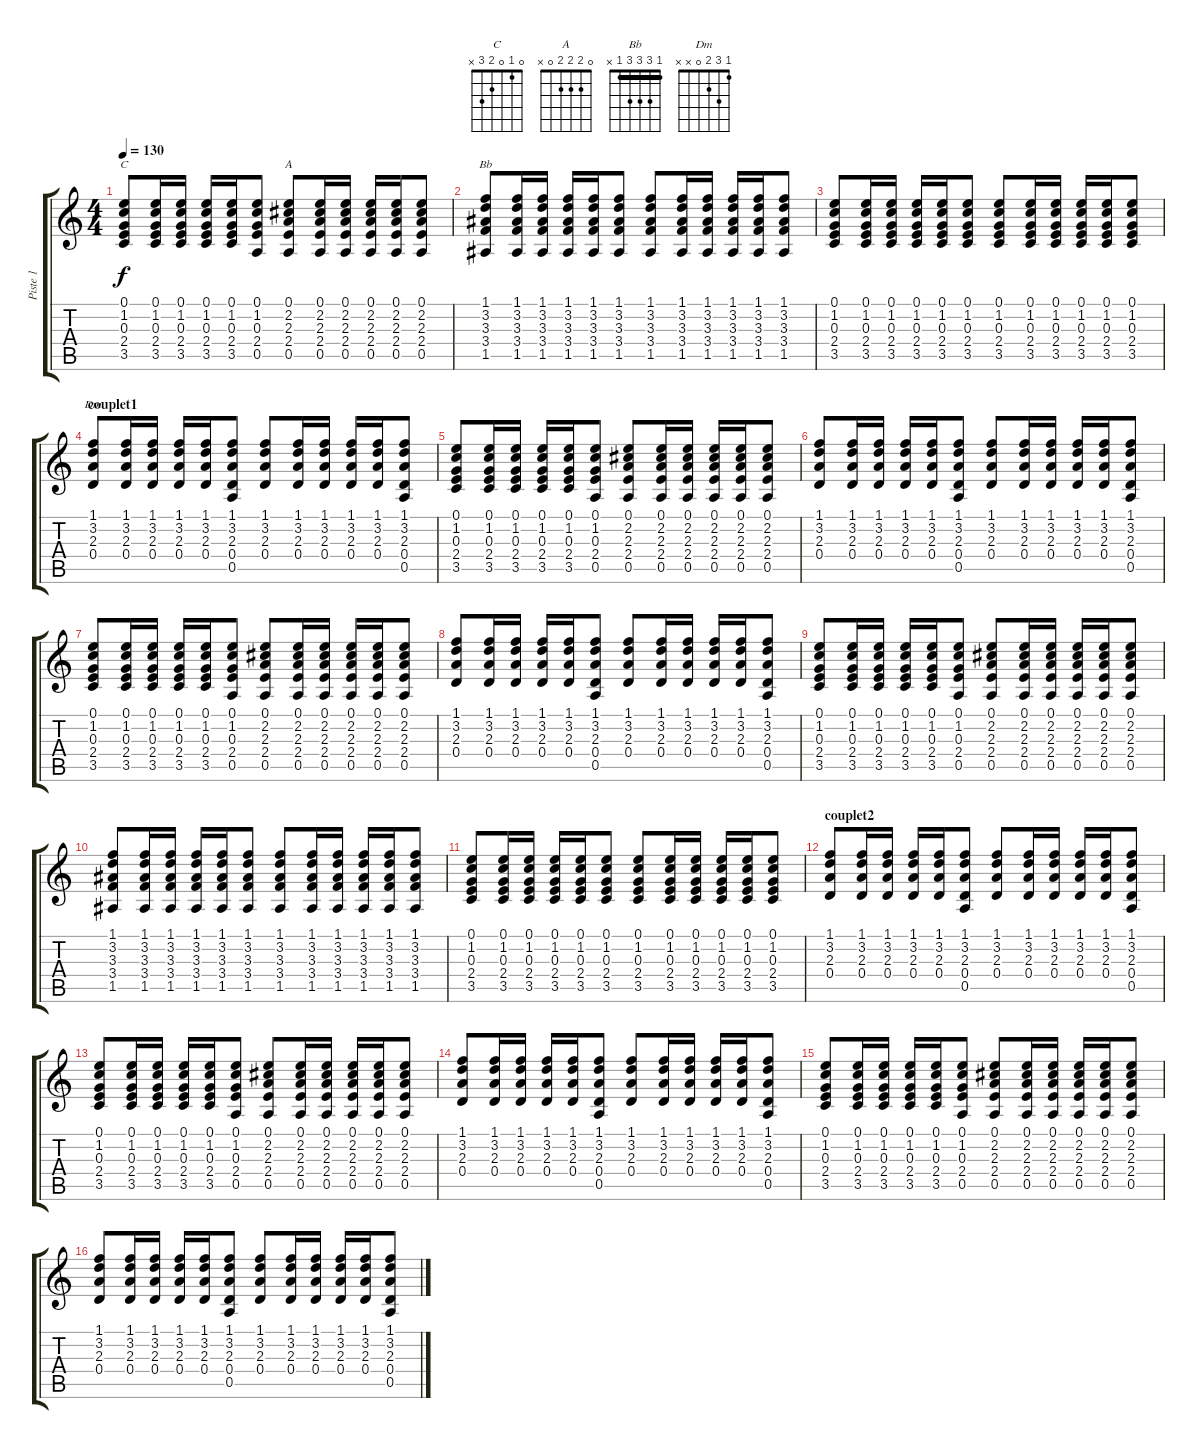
\track ("Piste 1" "Piste 1") {instrument electricguitarclean}
\staff {score tabs}
\tuning (E4 B3 G3 D3 A2 E2) {hide}
\chord ("C" 0 1 0 2 3 x)
\chord ("A" 0 2 2 2 0 x)
\chord ("Bb" 1 3 3 3 1 x) {barre 1}
\chord ("Dm" 1 3 2 0 x x)
\ts (4 4)
\tempo 130
\clef g2
\ks c
(0.1 1.2 0.3 2.4 3.5).8{ch "C" dy f} (0.1 1.2 0.3 2.4 3.5).16 (0.1 1.2 0.3 2.4 3.5).16 (0.1 1.2 0.3 2.4 3.5).16 (0.1 1.2 0.3 2.4 3.5).16 (0.1 1.2 0.3 2.4 0.5).8 (0.1 2.2 2.3 2.4 0.5).8{ch "A"} (0.1 2.2 2.3 2.4 0.5).16 (0.1 2.2 2.3 2.4 0.5).16 (0.1 2.2 2.3 2.4 0.5).16 (0.1 2.2 2.3 2.4 0.5).16 (0.1 2.2 2.3 2.4 0.5).8 |
(1.1 3.2 3.3 3.4 1.5).8{ch "Bb"} (1.1 3.2 3.3 3.4 1.5).16 (1.1 3.2 3.3 3.4 1.5).16 (1.1 3.2 3.3 3.4 1.5).16 (1.1 3.2 3.3 3.4 1.5).16 (1.1 3.2 3.3 3.4 1.5).8 (1.1 3.2 3.3 3.4 1.5).8 (1.1 3.2 3.3 3.4 1.5).16 (1.1 3.2 3.3 3.4 1.5).16 (1.1 3.2 3.3 3.4 1.5).16 (1.1 3.2 3.3 3.4 1.5).16 (1.1 3.2 3.3 3.4 1.5).8 |
(0.1 1.2 0.3 2.4 3.5).8 (0.1 1.2 0.3 2.4 3.5).16 (0.1 1.2 0.3 2.4 3.5).16 (0.1 1.2 0.3 2.4 3.5).16 (0.1 1.2 0.3 2.4 3.5).16 (0.1 1.2 0.3 2.4 3.5).8 (0.1 1.2 0.3 2.4 3.5).8 (0.1 1.2 0.3 2.4 3.5).16 (0.1 1.2 0.3 2.4 3.5).16 (0.1 1.2 0.3 2.4 3.5).16 (0.1 1.2 0.3 2.4 3.5).16 (0.1 1.2 0.3 2.4 3.5).8 |
\section ("" "couplet1")
(1.1 3.2 2.3 0.4).8{ch "Dm"} (1.1 3.2 2.3 0.4).16 (1.1 3.2 2.3 0.4).16 (1.1 3.2 2.3 0.4).16 (1.1 3.2 2.3 0.4).16 (1.1 3.2 2.3 0.4 0.5).8 (1.1 3.2 2.3 0.4).8 (1.1 3.2 2.3 0.4).16 (1.1 3.2 2.3 0.4).16 (1.1 3.2 2.3 0.4).16 (1.1 3.2 2.3 0.4).16 (1.1 3.2 2.3 0.4 0.5).8 |
(0.1 1.2 0.3 2.4 3.5).8 (0.1 1.2 0.3 2.4 3.5).16 (0.1 1.2 0.3 2.4 3.5).16 (0.1 1.2 0.3 2.4 3.5).16 (0.1 1.2 0.3 2.4 3.5).16 (0.1 1.2 0.3 2.4 0.5).8 (0.1 2.2 2.3 2.4 0.5).8 (0.1 2.2 2.3 2.4 0.5).16 (0.1 2.2 2.3 2.4 0.5).16 (0.1 2.2 2.3 2.4 0.5).16 (0.1 2.2 2.3 2.4 0.5).16 (0.1 2.2 2.3 2.4 0.5).8 |
(1.1 3.2 2.3 0.4).8 (1.1 3.2 2.3 0.4).16 (1.1 3.2 2.3 0.4).16 (1.1 3.2 2.3 0.4).16 (1.1 3.2 2.3 0.4).16 (1.1 3.2 2.3 0.4 0.5).8 (1.1 3.2 2.3 0.4).8 (1.1 3.2 2.3 0.4).16 (1.1 3.2 2.3 0.4).16 (1.1 3.2 2.3 0.4).16 (1.1 3.2 2.3 0.4).16 (1.1 3.2 2.3 0.4 0.5).8 |
(0.1 1.2 0.3 2.4 3.5).8 (0.1 1.2 0.3 2.4 3.5).16 (0.1 1.2 0.3 2.4 3.5).16 (0.1 1.2 0.3 2.4 3.5).16 (0.1 1.2 0.3 2.4 3.5).16 (0.1 1.2 0.3 2.4 0.5).8 (0.1 2.2 2.3 2.4 0.5).8 (0.1 2.2 2.3 2.4 0.5).16 (0.1 2.2 2.3 2.4 0.5).16 (0.1 2.2 2.3 2.4 0.5).16 (0.1 2.2 2.3 2.4 0.5).16 (0.1 2.2 2.3 2.4 0.5).8 |
(1.1 3.2 2.3 0.4).8 (1.1 3.2 2.3 0.4).16 (1.1 3.2 2.3 0.4).16 (1.1 3.2 2.3 0.4).16 (1.1 3.2 2.3 0.4).16 (1.1 3.2 2.3 0.4 0.5).8 (1.1 3.2 2.3 0.4).8 (1.1 3.2 2.3 0.4).16 (1.1 3.2 2.3 0.4).16 (1.1 3.2 2.3 0.4).16 (1.1 3.2 2.3 0.4).16 (1.1 3.2 2.3 0.4 0.5).8 |
(0.1 1.2 0.3 2.4 3.5).8 (0.1 1.2 0.3 2.4 3.5).16 (0.1 1.2 0.3 2.4 3.5).16 (0.1 1.2 0.3 2.4 3.5).16 (0.1 1.2 0.3 2.4 3.5).16 (0.1 1.2 0.3 2.4 0.5).8 (0.1 2.2 2.3 2.4 0.5).8 (0.1 2.2 2.3 2.4 0.5).16 (0.1 2.2 2.3 2.4 0.5).16 (0.1 2.2 2.3 2.4 0.5).16 (0.1 2.2 2.3 2.4 0.5).16 (0.1 2.2 2.3 2.4 0.5).8 |
(1.1 3.2 3.3 3.4 1.5).8 (1.1 3.2 3.3 3.4 1.5).16 (1.1 3.2 3.3 3.4 1.5).16 (1.1 3.2 3.3 3.4 1.5).16 (1.1 3.2 3.3 3.4 1.5).16 (1.1 3.2 3.3 3.4 1.5).8 (1.1 3.2 3.3 3.4 1.5).8 (1.1 3.2 3.3 3.4 1.5).16 (1.1 3.2 3.3 3.4 1.5).16 (1.1 3.2 3.3 3.4 1.5).16 (1.1 3.2 3.3 3.4 1.5).16 (1.1 3.2 3.3 3.4 1.5).8 |
(0.1 1.2 0.3 2.4 3.5).8 (0.1 1.2 0.3 2.4 3.5).16 (0.1 1.2 0.3 2.4 3.5).16 (0.1 1.2 0.3 2.4 3.5).16 (0.1 1.2 0.3 2.4 3.5).16 (0.1 1.2 0.3 2.4 3.5).8 (0.1 1.2 0.3 2.4 3.5).8 (0.1 1.2 0.3 2.4 3.5).16 (0.1 1.2 0.3 2.4 3.5).16 (0.1 1.2 0.3 2.4 3.5).16 (0.1 1.2 0.3 2.4 3.5).16 (0.1 1.2 0.3 2.4 3.5).8 |
\section ("" "couplet2")
(1.1 3.2 2.3 0.4).8 (1.1 3.2 2.3 0.4).16 (1.1 3.2 2.3 0.4).16 (1.1 3.2 2.3 0.4).16 (1.1 3.2 2.3 0.4).16 (1.1 3.2 2.3 0.4 0.5).8 (1.1 3.2 2.3 0.4).8 (1.1 3.2 2.3 0.4).16 (1.1 3.2 2.3 0.4).16 (1.1 3.2 2.3 0.4).16 (1.1 3.2 2.3 0.4).16 (1.1 3.2 2.3 0.4 0.5).8 |
(0.1 1.2 0.3 2.4 3.5).8 (0.1 1.2 0.3 2.4 3.5).16 (0.1 1.2 0.3 2.4 3.5).16 (0.1 1.2 0.3 2.4 3.5).16 (0.1 1.2 0.3 2.4 3.5).16 (0.1 1.2 0.3 2.4 0.5).8 (0.1 2.2 2.3 2.4 0.5).8 (0.1 2.2 2.3 2.4 0.5).16 (0.1 2.2 2.3 2.4 0.5).16 (0.1 2.2 2.3 2.4 0.5).16 (0.1 2.2 2.3 2.4 0.5).16 (0.1 2.2 2.3 2.4 0.5).8 |
(1.1 3.2 2.3 0.4).8 (1.1 3.2 2.3 0.4).16 (1.1 3.2 2.3 0.4).16 (1.1 3.2 2.3 0.4).16 (1.1 3.2 2.3 0.4).16 (1.1 3.2 2.3 0.4 0.5).8 (1.1 3.2 2.3 0.4).8 (1.1 3.2 2.3 0.4).16 (1.1 3.2 2.3 0.4).16 (1.1 3.2 2.3 0.4).16 (1.1 3.2 2.3 0.4).16 (1.1 3.2 2.3 0.4 0.5).8 |
(0.1 1.2 0.3 2.4 3.5).8 (0.1 1.2 0.3 2.4 3.5).16 (0.1 1.2 0.3 2.4 3.5).16 (0.1 1.2 0.3 2.4 3.5).16 (0.1 1.2 0.3 2.4 3.5).16 (0.1 1.2 0.3 2.4 0.5).8 (0.1 2.2 2.3 2.4 0.5).8 (0.1 2.2 2.3 2.4 0.5).16 (0.1 2.2 2.3 2.4 0.5).16 (0.1 2.2 2.3 2.4 0.5).16 (0.1 2.2 2.3 2.4 0.5).16 (0.1 2.2 2.3 2.4 0.5).8 |
(1.1 3.2 2.3 0.4).8 (1.1 3.2 2.3 0.4).16 (1.1 3.2 2.3 0.4).16 (1.1 3.2 2.3 0.4).16 (1.1 3.2 2.3 0.4).16 (1.1 3.2 2.3 0.4 0.5).8 (1.1 3.2 2.3 0.4).8 (1.1 3.2 2.3 0.4).16 (1.1 3.2 2.3 0.4).16 (1.1 3.2 2.3 0.4).16 (1.1 3.2 2.3 0.4).16 (1.1 3.2 2.3 0.4 0.5).8
